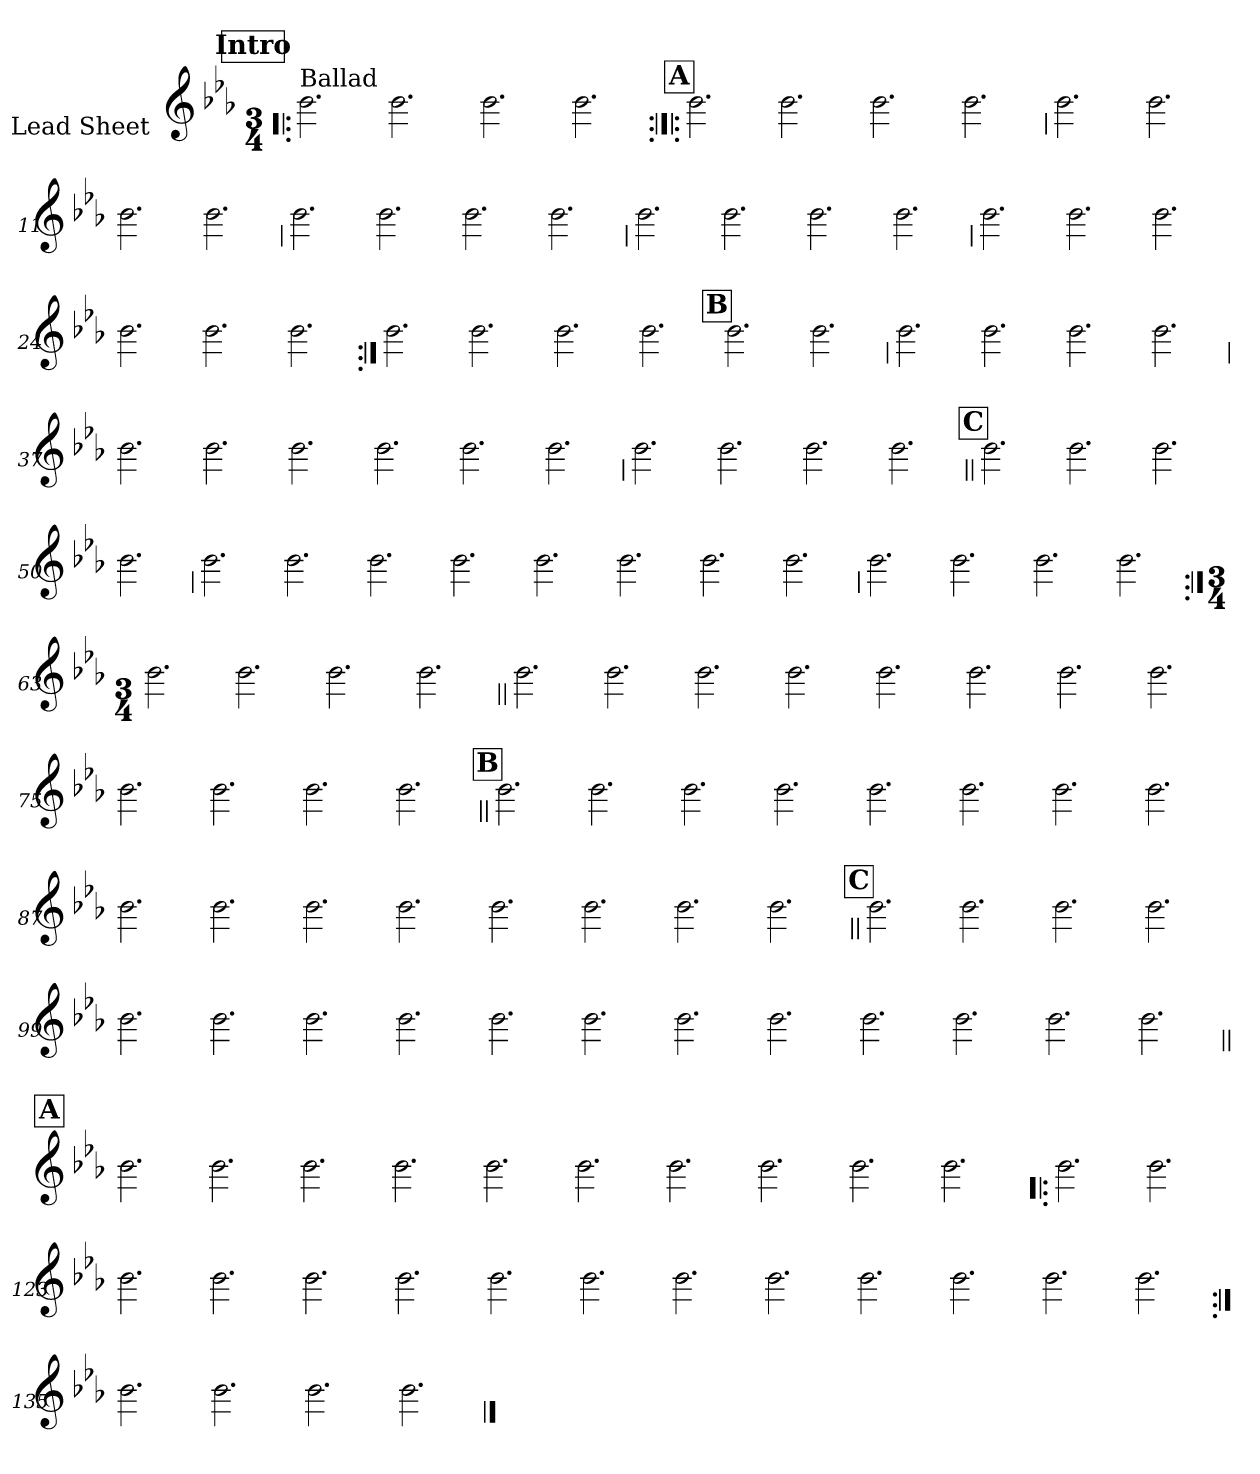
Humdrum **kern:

**kern
*part1
*staff1
*I"Lead Sheet
*stria0
*clefG2
*k[b-e-a-]
*E-:
*M3/4
*MM161
!!LO:REH:place=s1:a:t=Intro
=1!|:
!LO:TX:a:t=Ballad
2.b-
=2-
2.b-
=3-
2.b-
=4-
2.b-
!!LO:LB:g=z
!!LO:REH:place=s1:a:t=A
=5:|!|:
2.b-
=6-
2.b-
=7-
2.b-
=8-
2.b-
!!LO:LB:g=z
=9
2.b-
=10-
2.b-
=11-
2.b-
=12-
2.b-
!!LO:LB:g=z
=13
2.b-
=14-
2.b-
=15-
2.b-
=16-
2.b-
!!LO:LB:g=z
=17
2.b-
=18-
2.b-
=19-
2.b-
=20-
2.b-
!!LO:LB:g=z
=21
2.b-
=22-
2.b-
=23-
2.b-
=24-
2.b-
=25-
2.b-
=26-
2.b-
!!LO:LB:g=z
=27:|!
2.b-
=28-
2.b-
=29-
2.b-
=30-
2.b-
!!LO:REH:place=s1:a:t=B
=31-
2.b-
=32-
2.b-
!!LO:LB:g=z
=33
2.b-
=34-
2.b-
=35-
2.b-
=36-
2.b-
!!LO:LB:g=z
=37
2.b-
=38-
2.b-
=39-
2.b-
=40-
2.b-
=41-
2.b-
=42-
2.b-
!!LO:LB:g=z
=43
2.b-
=44-
2.b-
=45-
2.b-
=46-
2.b-
!!LO:REH:place=s1:a:t=C
=47||
2.b-
=48-
2.b-
=49-
2.b-
=50-
2.b-
!!LO:LB:g=z
=51
2.b-
=52-
2.b-
=53-
2.b-
=54-
2.b-
=55-
2.b-
=56-
2.b-
=57-
2.b-
=58-
2.b-
!!LO:LB:g=z
=59
2.b-
=60-
2.b-
=61-
2.b-
=62-
2.b-
!!LO:LB:g=z
=63:|!
*M3/4
2.b-
=64-
2.b-
=65-
2.b-
=66-
2.b-
=67||
2.b-
=68-
2.b-
=69-
2.b-
!!LO:LB:g=z
=70-
2.b-
=71-
2.b-
=72-
2.b-
=73-
2.b-
=74-
2.b-
=75-
2.b-
=76-
2.b-
=77-
2.b-
!!LO:LB:g=z
=78-
2.b-
!!LO:REH:place=s1:a:t=B
=79||
2.b-
=80-
2.b-
=81-
2.b-
!!LO:LB:g=z
=82-
2.b-
=83-
2.b-
=84-
2.b-
=85-
2.b-
!!LO:LB:g=z
=86-
2.b-
=87-
2.b-
=88-
2.b-
=89-
2.b-
=90-
2.b-
=91-
2.b-
=92-
2.b-
=93-
2.b-
!!LO:LB:g=z
=94-
2.b-
!!LO:REH:place=s1:a:t=C
=95||
2.b-
=96-
2.b-
=97-
2.b-
=98-
2.b-
=99-
2.b-
=100-
2.b-
=101-
2.b-
!!LO:LB:g=z
=102-
2.b-
=103-
2.b-
=104-
2.b-
=105-
2.b-
!!LO:LB:g=z
=106-
2.b-
=107-
2.b-
=108-
2.b-
=109-
2.b-
!!LO:LB:g=z
=110-
2.b-
!!LO:REH:place=s1:a:t=A
=111||
2.b-
=112-
2.b-
=113-
2.b-
=114-
2.b-
=115-
2.b-
=116-
2.b-
=117-
2.b-
!!LO:LB:g=z
=118-
2.b-
=119-
2.b-
=120-
2.b-
=121!|:
2.b-
=122-
2.b-
=123-
2.b-
=124-
2.b-
=125-
2.b-
!!LO:LB:g=z
=126-
2.b-
=127-
2.b-
=128-
2.b-
=129-
2.b-
=130-
2.b-
=131-
2.b-
=132-
2.b-
=133-
2.b-
!!LO:LB:g=z
=134-
2.b-
=135:|!
2.b-
=136-
2.b-
=137-
2.b-
!!LO:LB:g=z
=138-
2.b-
==
*-
